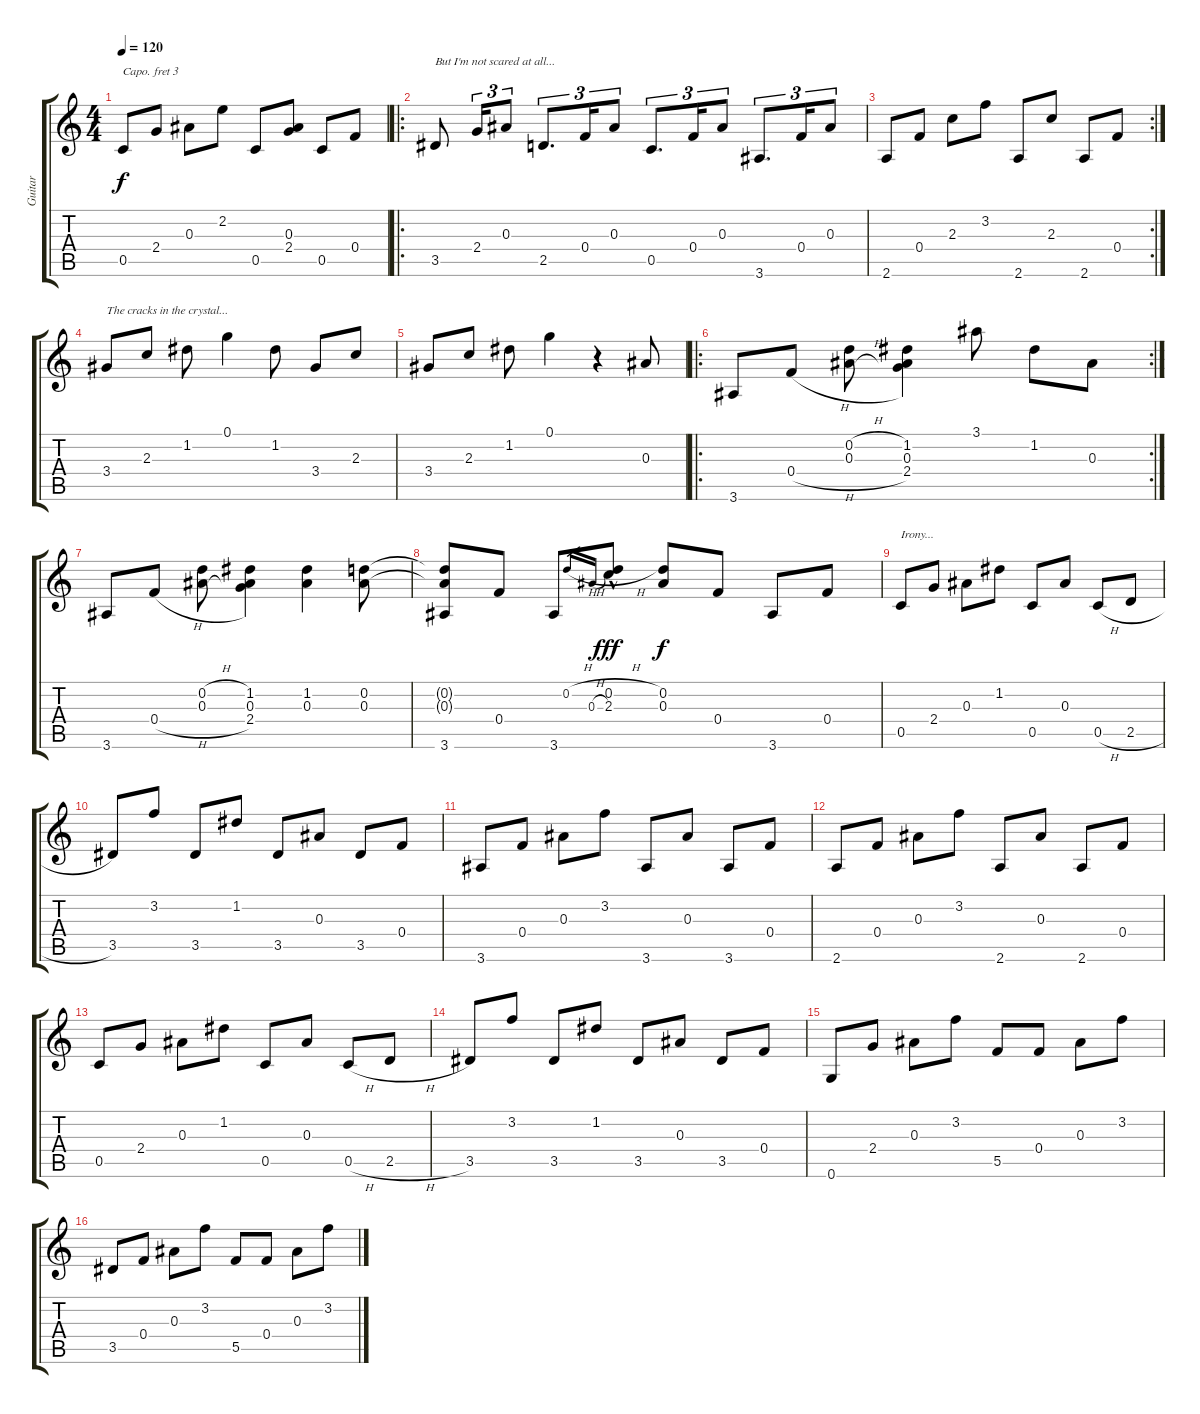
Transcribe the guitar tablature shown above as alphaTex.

\track ("Guitar" "Guitar") {instrument acousticguitarsteel}
\staff {score tabs}
\capo 3
\tuning (E4 B3 G3 D3 A2 E2) {hide}
\ts (4 4)
\tempo 120
\clef g2
\ks c
0.5.8{dy f} 2.4.8 0.3.8 2.2.8 0.5.8 (0.3 2.4).8 0.5.8 0.4.8 |
\ro
3.5.8{txt "But I'm not scared at all..."} 2.4.16{tu (3 2)} 0.3.8{tu (3 2)} 2.5.8{d tu (3 2)} 0.4.16{tu (3 2)} 0.3.8{tu (3 2)} 0.5.8{d tu (3 2)} 0.4.16{tu (3 2)} 0.3.8{tu (3 2)} 3.6.8{d tu (3 2)} 0.4.16{tu (3 2)} 0.3.8{tu (3 2)} |
\rc 2
2.6.8 0.4.8 2.3.8 3.2.8 2.6.8 2.3.8 2.6.8 0.4.8 |
3.4.8{txt "The cracks in the crystal..."} 2.3.8 1.2.8 0.1.4 1.2.8 3.4.8 2.3.8 |
3.4.8 2.3.8 1.2.8 0.1.4 r.4 0.3.8 |
\ro
\rc 2
3.6.8 0.4{h}.8 (0.2{h} 0.3{h}).8 (1.2 0.3 2.4).4 3.1.8 1.2.8 0.3.8 |
3.6.8 0.4{h}.8 (0.2{h} 0.3{h}).8 (1.2 0.3 2.4).4 (1.2 0.3).4 (0.2 0.3).8 |
(0.2{t} 0.3{t} 3.6).8 0.4.8 3.6.8 0.2{h}.16{gr} 0.3{h}.16{gr} (0.2{h} 2.3{hac}).8{dy fff} (0.2 0.3).8{dy f} 0.4.8 3.6.8 0.4.8 |
0.5.8{txt "Irony..."} 2.4.8 0.3.8 1.2.8 0.5.8 0.3.8 0.5{h}.8 2.5{h}.8 |
3.5.8 3.2.8 3.5.8 1.2.8 3.5.8 0.3.8 3.5.8 0.4.8 |
3.6.8 0.4.8 0.3.8 3.2.8 3.6.8 0.3.8 3.6.8 0.4.8 |
2.6.8 0.4.8 0.3.8 3.2.8 2.6.8 0.3.8 2.6.8 0.4.8 |
0.5.8 2.4.8 0.3.8 1.2.8 0.5.8 0.3.8 0.5{h}.8 2.5{h}.8 |
3.5.8 3.2.8 3.5.8 1.2.8 3.5.8 0.3.8 3.5.8 0.4.8 |
0.6.8 2.4.8 0.3.8 3.2.8 5.5.8 0.4.8 0.3.8 3.2.8 |
3.5.8 0.4.8 0.3.8 3.2.8 5.5.8 0.4.8 0.3.8 3.2.8
